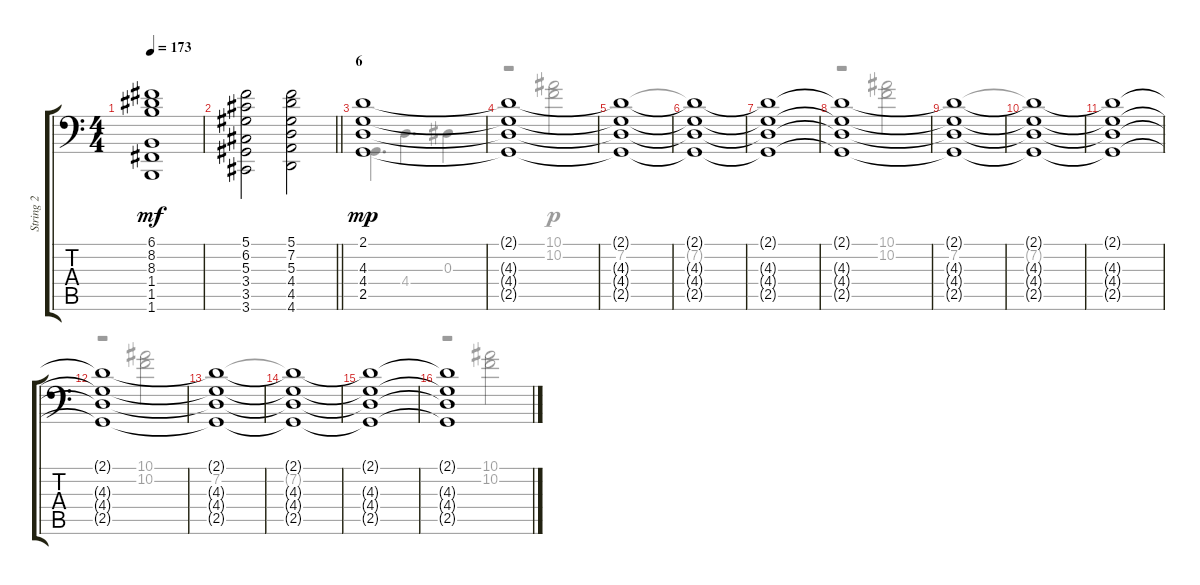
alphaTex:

\track ("String 2" "String 2") {instrument synthstrings1}
\staff {score tabs}
\tuning (C4 G3 Eb3 Bb2 F2 Bb1) {hide}
\voice
\ts (4 4)
\tempo 173
\clef f4
\ks c
(6.1 8.2 8.3 1.4 1.5 1.6).1{dy mf} |
\barLineRight lightlight
(5.1 6.2 5.3 3.4 3.5 3.6).2 (5.1 7.2 5.3 4.4 4.5 4.6).2 |
\section ("" "6")
(2.1 4.3 4.4 2.5).1{dy mp} |
(2.1{t} 4.3{t} 4.4{t} 2.5{t}).1 |
(2.1{t} 4.3{t} 4.4{t} 2.5{t}).1 |
(2.1{t} 4.3{t} 4.4{t} 2.5{t}).1 |
(2.1{t} 4.3{t} 4.4{t} 2.5{t}).1 |
(2.1{t} 4.3{t} 4.4{t} 2.5{t}).1 |
(2.1{t} 4.3{t} 4.4{t} 2.5{t}).1 |
(2.1{t} 4.3{t} 4.4{t} 2.5{t}).1 |
(2.1{t} 4.3{t} 4.4{t} 2.5{t}).1 |
(2.1{t} 4.3{t} 4.4{t} 2.5{t}).1 |
(2.1{t} 4.3{t} 4.4{t} 2.5{t}).1 |
(2.1{t} 4.3{t} 4.4{t} 2.5{t}).1 |
(2.1{t} 4.3{t} 4.4{t} 2.5{t}).1 |
(2.1{t} 4.3{t} 4.4{t} 2.5{t}).1
\voice
\clef f4
\ottava regular
\simile none
\ks c
|
\barLineRight lightlight
|
2.5.4{d} 4.4.4{d} 0.3.4 |
r.2 (10.1 10.2).2{dy p} |
7.2.1 |
7.2{t}.1 |
|
r.2 (10.1 10.2).2 |
7.2.1 |
7.2{t}.1 |
|
r.2 (10.1 10.2).2 |
7.2.1 |
7.2{t}.1 |
|
r.2 (10.1 10.2).2
